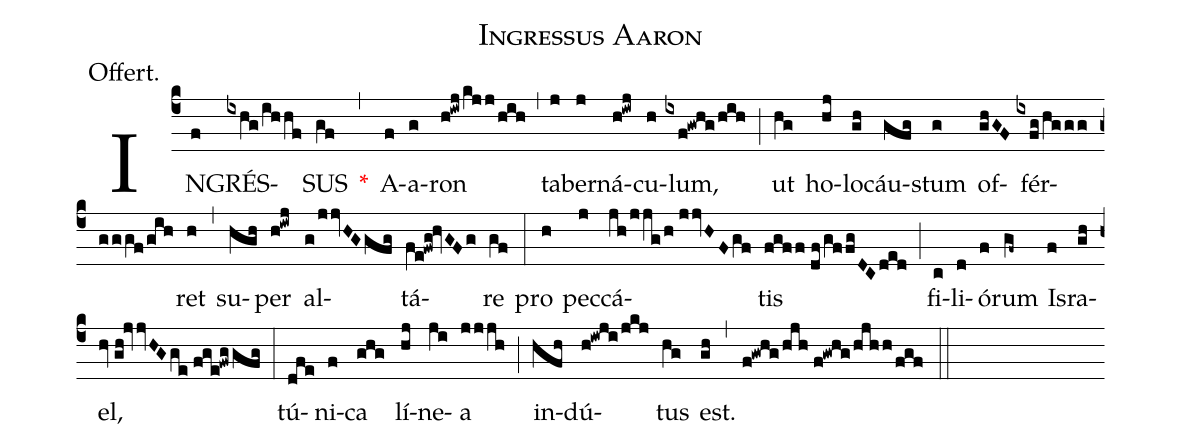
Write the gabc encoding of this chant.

name:Ingressus Aaron;
annotation:Offert.;
mode:VI.;
office-part:Offertory;
%%
(c4) IN(f)GRÉS(ixhg/ihhf)SUS(gf) <v>\red{*}</v>(,) A(f)a(g)ron(h!iwj/kjj/hih) (,) ta(j)ber(j)ná(h!iwj)cu(h)lum,(ixf!gwhg/hih) (;) ut(hg) ho(hj)lo(gh)cáu(gfg)stum(g) of(ghGF)fér(ixfg/hggg//gggf/gih)ret(h) (,) su(hgh)per(h!iwj) al(g/jjvHGgfg)tá(fe!fwg!hvGFg)re(gf) (:) pro(h) pec(j)cá(jh/jjg/h//jjvHFgf)tis(fgff//df/gffgDCded) (;) fi(c)li(d)ó(f)rum(gf~) Is(f)ra(gh)el,(hv//gh!jvvHGge//fge!fwggfg) (:) tú(dfe)ni(f)ca(ghg) lí(hj)ne(ji)a(jjjh) (;) in(hfh)dú(h!iwji/jkj)tus(hg) est.(gh) (,) (f!gwhg/hjh//f!gwhg/hjhh/fgf) (::)
